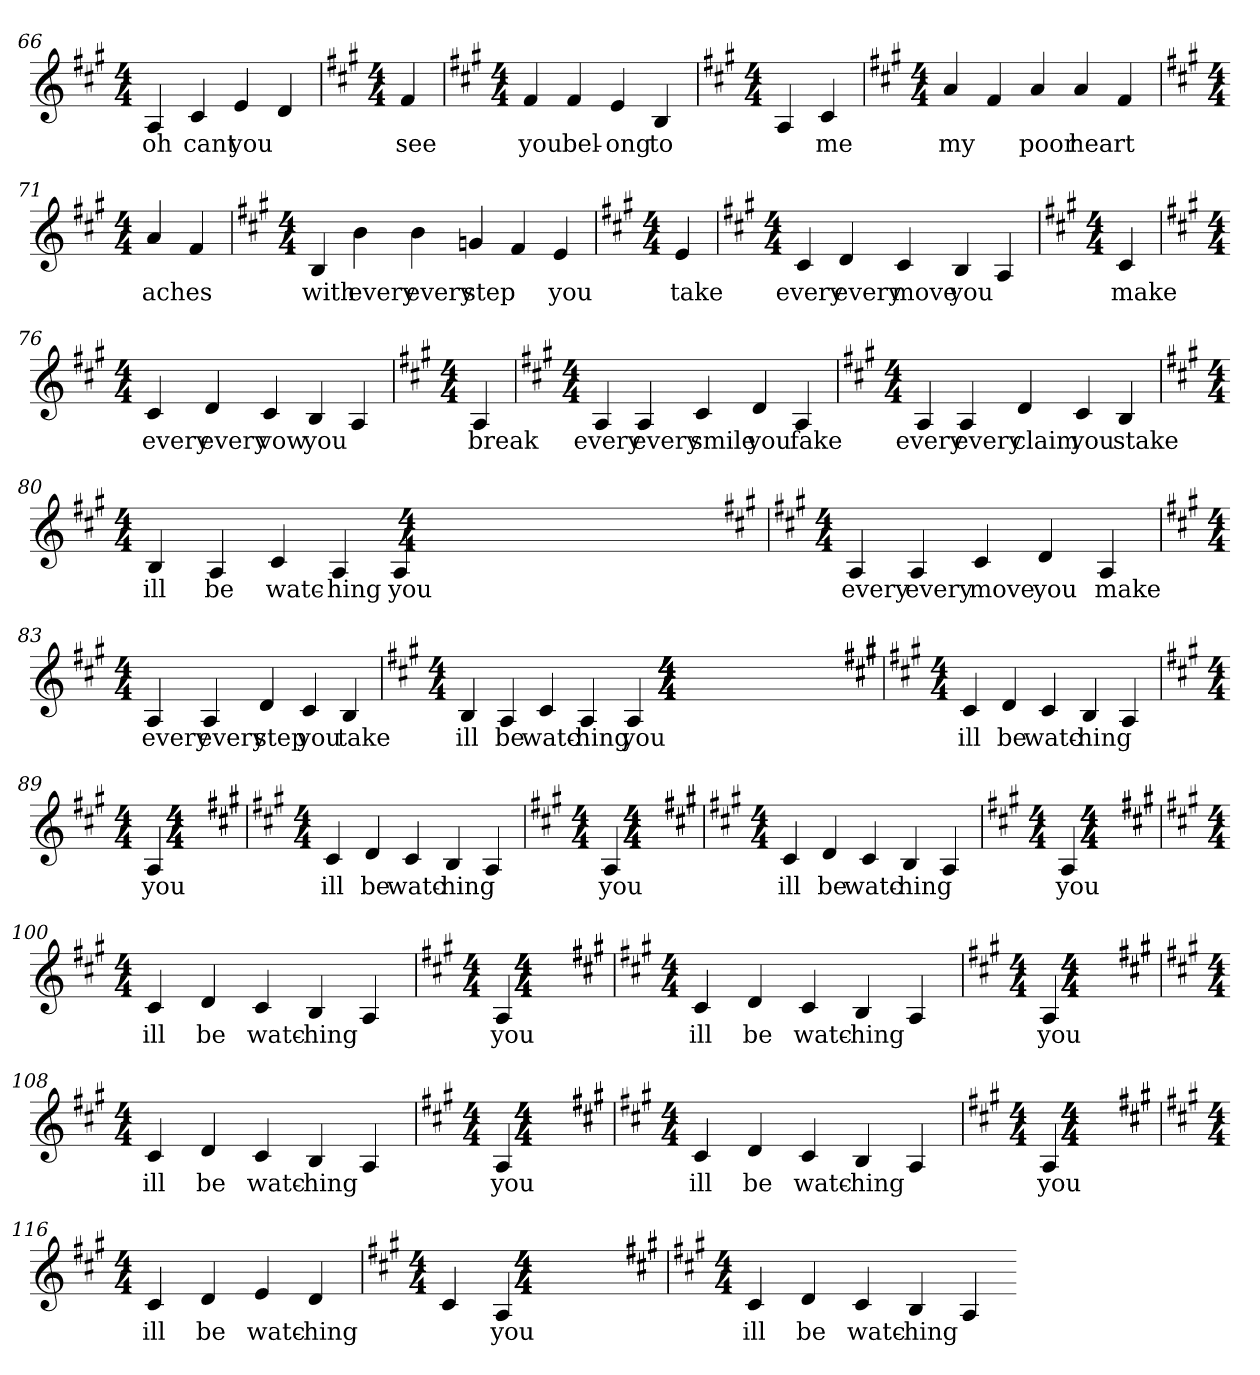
**kern	**text
*part1	*part1
*staff1	*staff1
*k[f#c#g#]	*
*A:	*
*M4/4	*
*k[f#c#g#]	*
*A:	*
*M4/4	*
*k[f#c#g#]	*
*A:	*
*M4/4	*
*k[f#c#g#]	*
*A:	*
*M4/4	*
*k[f#c#g#]	*
*A:	*
*M4/4	*
=66	=66
*k[f#c#g#]	*
*A:	*
*M4/4	*
4A	oh
4c#	cant
4e	you
4d	_
=67	=67
*k[f#c#g#]	*
*A:	*
*M4/4	*
4f#	see
=68	=68
*k[f#c#g#]	*
*A:	*
*M4/4	*
4f#	you
4f#	bel-
4e	-ong
4B	to
=69	=69
*k[f#c#g#]	*
*A:	*
*M4/4	*
4A	_
4c#	me
=70	=70
*k[f#c#g#]	*
*A:	*
*M4/4	*
4a	my
4f#	_
4a	poor
4a	heart
4f#	_
=71	=71
*k[f#c#g#]	*
*A:	*
*M4/4	*
4a	aches
4f#	_
=72	=72
*k[f#c#g#]	*
*A:	*
*M4/4	*
4B	with
4b	every
4b	every
4gn	step
4f#	_
4e	you
=73	=73
*k[f#c#g#]	*
*A:	*
*M4/4	*
4e	take
=74	=74
*k[f#c#g#]	*
*A:	*
*M4/4	*
4c#	every
4d	every
4c#	move
4B	you
4A	_
=75	=75
*k[f#c#g#]	*
*A:	*
*M4/4	*
4c#	make
=76	=76
*k[f#c#g#]	*
*A:	*
*M4/4	*
4c#	every
4d	every
4c#	vow
4B	you
4A	_
=77	=77
*k[f#c#g#]	*
*A:	*
*M4/4	*
4A	break
=78	=78
*k[f#c#g#]	*
*A:	*
*M4/4	*
4A	every
4A	every
4c#	smile
4d	you
4A	fake
=79	=79
*k[f#c#g#]	*
*A:	*
*M4/4	*
4A	every
4A	every
4d	claim
4c#	you
4B	stake
=80	=80
*k[f#c#g#]	*
*A:	*
*M4/4	*
4B	ill
4A	be
4c#	watc-
4A	-hing
4A	you
*k[f#c#g#]	*
*A:	*
*M4/4	*
=82	=82
*k[f#c#g#]	*
*A:	*
*M4/4	*
4A	every
4A	every
4c#	move
4d	you
4A	make
=83	=83
*k[f#c#g#]	*
*A:	*
*M4/4	*
4A	every
4A	every
4d	step
4c#	you
4B	take
=84	=84
*k[f#c#g#]	*
*A:	*
*M4/4	*
4B	ill
4A	be
4c#	watc-
4A	-hing
4A	you
*k[f#c#g#]	*
*A:	*
*M4/4	*
*k[f#c#g#]	*
*A:	*
*M4/4	*
*k[f#c#g#]	*
*A:	*
*M4/4	*
=88	=88
*k[f#c#g#]	*
*A:	*
*M4/4	*
4c#	ill
4d	be
4c#	watc-
4B	-hing
4A	_
=89	=89
*k[f#c#g#]	*
*A:	*
*M4/4	*
4A	you
*k[f#c#g#]	*
*A:	*
*M4/4	*
*k[f#c#g#]	*
*A:	*
*M4/4	*
=92	=92
*k[f#c#g#]	*
*A:	*
*M4/4	*
4c#	ill
4d	be
4c#	watc-
4B	-hing
4A	_
=93	=93
*k[f#c#g#]	*
*A:	*
*M4/4	*
4A	you
*k[f#c#g#]	*
*A:	*
*M4/4	*
*k[f#c#g#]	*
*A:	*
*M4/4	*
=96	=96
*k[f#c#g#]	*
*A:	*
*M4/4	*
4c#	ill
4d	be
4c#	watc-
4B	-hing
4A	_
=97	=97
*k[f#c#g#]	*
*A:	*
*M4/4	*
4A	you
*k[f#c#g#]	*
*A:	*
*M4/4	*
*k[f#c#g#]	*
*A:	*
*M4/4	*
=100	=100
*k[f#c#g#]	*
*A:	*
*M4/4	*
4c#	ill
4d	be
4c#	watc-
4B	-hing
4A	_
=101	=101
*k[f#c#g#]	*
*A:	*
*M4/4	*
4A	you
*k[f#c#g#]	*
*A:	*
*M4/4	*
*k[f#c#g#]	*
*A:	*
*M4/4	*
=104	=104
*k[f#c#g#]	*
*A:	*
*M4/4	*
4c#	ill
4d	be
4c#	watc-
4B	-hing
4A	_
=105	=105
*k[f#c#g#]	*
*A:	*
*M4/4	*
4A	you
*k[f#c#g#]	*
*A:	*
*M4/4	*
*k[f#c#g#]	*
*A:	*
*M4/4	*
=108	=108
*k[f#c#g#]	*
*A:	*
*M4/4	*
4c#	ill
4d	be
4c#	watc-
4B	-hing
4A	_
=109	=109
*k[f#c#g#]	*
*A:	*
*M4/4	*
4A	you
*k[f#c#g#]	*
*A:	*
*M4/4	*
*k[f#c#g#]	*
*A:	*
*M4/4	*
=112	=112
*k[f#c#g#]	*
*A:	*
*M4/4	*
4c#	ill
4d	be
4c#	watc-
4B	-hing
4A	_
=113	=113
*k[f#c#g#]	*
*A:	*
*M4/4	*
4A	you
*k[f#c#g#]	*
*A:	*
*M4/4	*
*k[f#c#g#]	*
*A:	*
*M4/4	*
=116	=116
*k[f#c#g#]	*
*A:	*
*M4/4	*
4c#	ill
4d	be
4e	watc-
4d	-hing
=117	=117
*k[f#c#g#]	*
*A:	*
*M4/4	*
4c#	_
4A	you
*k[f#c#g#]	*
*A:	*
*M4/4	*
*k[f#c#g#]	*
*A:	*
*M4/4	*
=120	=120
*k[f#c#g#]	*
*A:	*
*M4/4	*
4c#	ill
4d	be
4c#	watc-
4B	-hing
4A	_
=-	=-
*-	*-
